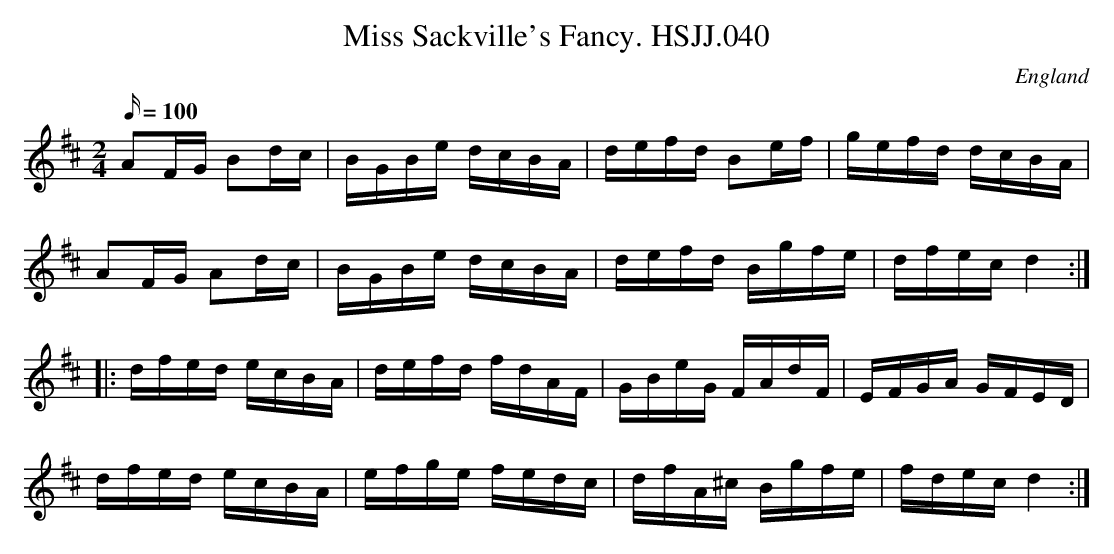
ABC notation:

X:1
T:Miss Sackville's Fancy. HSJJ.040
M:2/4
L:1/16
Q:100
O:England
K:D
A2FG B2dc|BGBe dcBA|defd B2ef|gefd dcBA|!
A2FG A2dc|BGBe dcBA|defd Bgfe|dfecd4:|!
|:dfed ecBA|defd fdAF|GBeG FAdF|EFGA GFED|!
dfed ecBA|efge fedc|dfA^c Bgfe|fdecd4:|]
